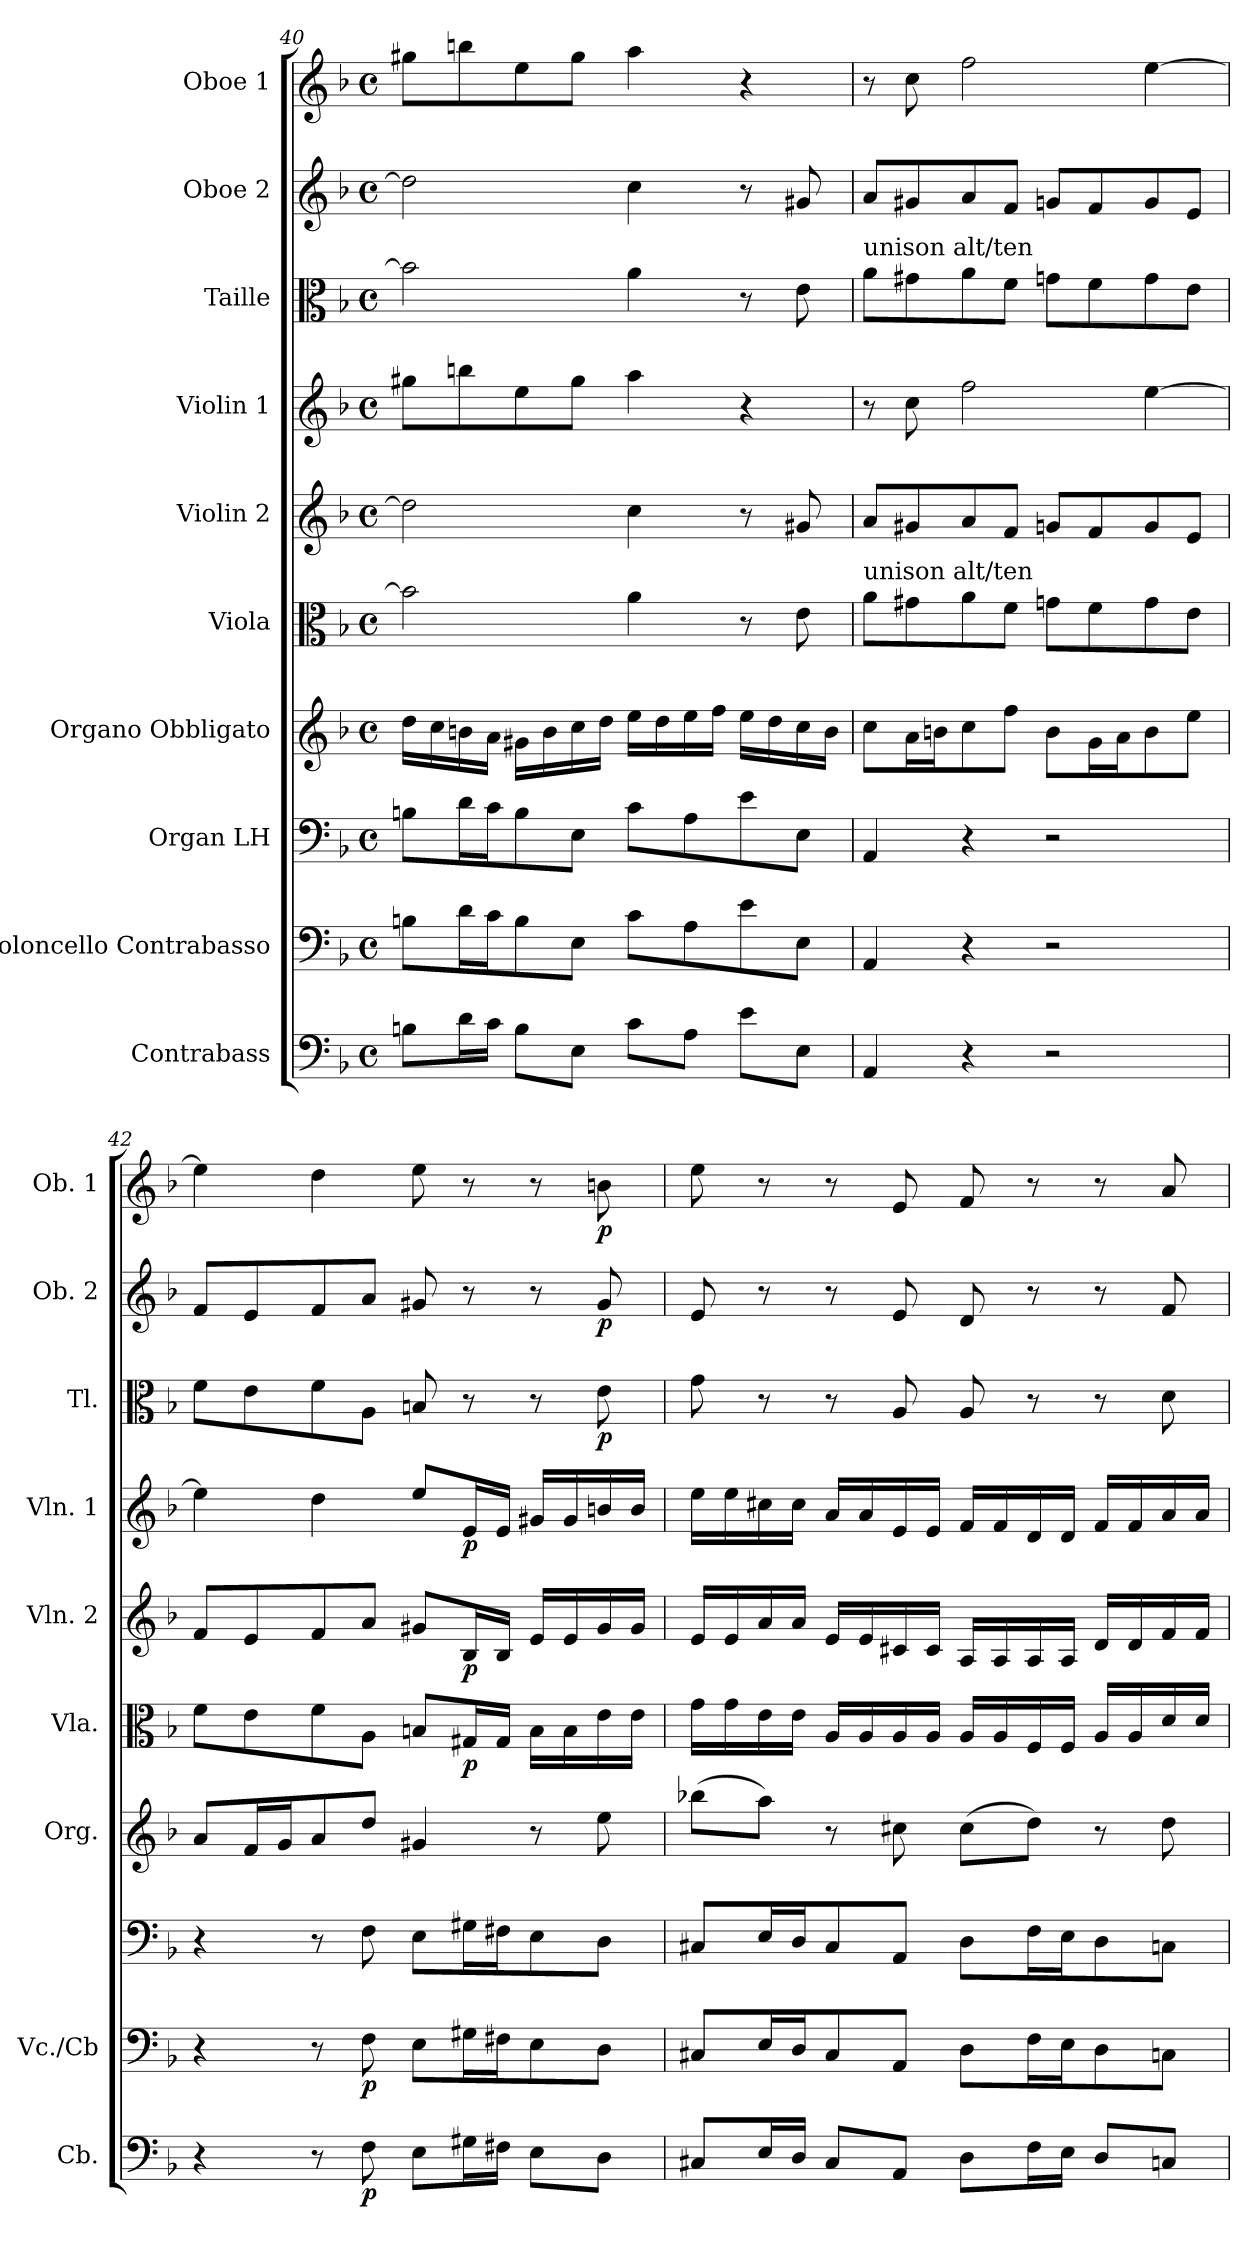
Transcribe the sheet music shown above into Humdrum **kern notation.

**kern	**dynam	**kern	**dynam	**kern	**kern	**kern	**dynam	**kern	**dynam	**kern	**dynam	**kern	**dynam	**kern	**dynam	**kern	**dynam
*part10	*part10	*part9	*part9	*part8	*part7	*part6	*part6	*part5	*part5	*part4	*part4	*part3	*part3	*part2	*part2	*part1	*part1
*staff10	*staff10	*staff9	*staff9	*staff8	*staff7	*staff6	*staff6	*staff5	*staff5	*staff4	*staff4	*staff3	*staff3	*staff2	*staff2	*staff1	*staff1
*I"Contrabass	*	*I"Violoncello Contrabasso	*	*I"Organ LH	*I"Organo Obbligato	*I"Viola	*	*I"Violin 2	*	*I"Violin 1	*	*I"Taille	*	*I"Oboe 2	*	*I"Oboe 1	*
*I'Cb.	*	*I'Vc./Cb	*	*	*I'Org.	*I'Vla.	*	*I'Vln. 2	*	*I'Vln. 1	*	*I'Tl.	*	*I'Ob. 2	*	*I'Ob. 1	*
*clefF4	*	*clefF4	*	*clefF4	*clefG2	*clefC3	*	*clefG2	*	*clefG2	*	*clefC3	*	*clefG2	*	*clefG2	*
*ITrd7c12	*	*	*	*	*	*	*	*	*	*	*	*	*	*	*	*	*
*k[b-]	*	*k[b-]	*	*k[b-]	*k[b-]	*k[b-]	*	*k[b-]	*	*k[b-]	*	*k[b-]	*	*k[b-]	*	*k[b-]	*
*M4/4	*	*M4/4	*	*M4/4	*M4/4	*M4/4	*	*M4/4	*	*M4/4	*	*M4/4	*	*M4/4	*	*M4/4	*
*met(c)	*	*met(c)	*	*met(c)	*met(c)	*met(c)	*	*met(c)	*	*met(c)	*	*met(c)	*	*met(c)	*	*met(c)	*
=40	=40	=40	=40	=40	=40	=40	=40	=40	=40	=40	=40	=40	=40	=40	=40	=40	=40
8BBn\L	.	8Bn\L	.	8Bn\L	16dd\LL	2b\]	.	2dd\]	.	8gg#X\L	.	2b\]	.	2dd\]	.	8gg#X\L	.
.	.	.	.	.	16cc\	.	.	.	.	.	.	.	.	.	.	.	.
16D\L	.	16d\L	.	16d\L	16bn\	.	.	.	.	8bbn\	.	.	.	.	.	8bbn\	.
16C\JJ	.	16c\J	.	16c\J	16a\JJ	.	.	.	.	.	.	.	.	.	.	.	.
8BB\L	.	8B\	.	8B\	16g#X\LL	.	.	.	.	8ee\	.	.	.	.	.	8ee\	.
.	.	.	.	.	16b\	.	.	.	.	.	.	.	.	.	.	.	.
8EE\J	.	8E\J	.	8E\J	16cc\	.	.	.	.	8gg#\J	.	.	.	.	.	8gg#\J	.
.	.	.	.	.	16dd\JJ	.	.	.	.	.	.	.	.	.	.	.	.
8C\L	.	8c\L	.	8c\L	16ee\LL	4a\	.	4cc\	.	4aa\	.	4a\	.	4cc\	.	4aa\	.
.	.	.	.	.	16dd\	.	.	.	.	.	.	.	.	.	.	.	.
8AA\J	.	8A\	.	8A\	16ee\	.	.	.	.	.	.	.	.	.	.	.	.
.	.	.	.	.	16ff\JJ	.	.	.	.	.	.	.	.	.	.	.	.
8E\L	.	8e\	.	8e\	16ee\LL	8r	.	8r	.	4r	.	8r	.	8r	.	4r	.
.	.	.	.	.	16dd\	.	.	.	.	.	.	.	.	.	.	.	.
8EE\J	.	8E\J	.	8E\J	16cc\	8e\	.	8g#X/	.	.	.	8e\	.	8g#X/	.	.	.
.	.	.	.	.	16b\JJ	.	.	.	.	.	.	.	.	.	.	.	.
!!LO:PB:g=z
=41	=41	=41	=41	=41	=41	=41	=41	=41	=41	=41	=41	=41	=41	=41	=41	=41	=41
!	!	!	!	!	!	!	!	!	!	!	!	!LO:TX:a:t=unison alt/ten	!	!	!	!	!
!	!	!	!	!	!	!LO:TX:a:t=unison alt/ten	!	!	!	!	!	!	!	!	!	!	!
4AAA/	.	4AA/	.	4AA/	8cc\L	8a\L	.	8a/L	.	8r	.	8a\L	.	8a/L	.	8r	.
.	.	.	.	.	16a\L	8g#X\	.	8g#X/	.	8cc\	.	8g#X\	.	8g#X/	.	8cc\	.
.	.	.	.	.	16bn\J	.	.	.	.	.	.	.	.	.	.	.	.
4r	.	4r	.	4r	8cc\	8a\	.	8a/	.	2ff\	.	8a\	.	8a/	.	2ff\	.
.	.	.	.	.	8ff\J	8f\J	.	8f/J	.	.	.	8f\J	.	8f/J	.	.	.
2r	.	2r	.	2r	8b\L	8gn\L	.	8gn/L	.	.	.	8gn\L	.	8gn/L	.	.	.
.	.	.	.	.	16g\L	8f\	.	8f/	.	.	.	8f\	.	8f/	.	.	.
.	.	.	.	.	16a\J	.	.	.	.	.	.	.	.	.	.	.	.
.	.	.	.	.	8b\	8g\	.	8g/	.	[4ee\	.	8g\	.	8g/	.	[4ee\	.
.	.	.	.	.	8ee\J	8e\J	.	8e/J	.	.	.	8e\J	.	8e/J	.	.	.
=42	=42	=42	=42	=42	=42	=42	=42	=42	=42	=42	=42	=42	=42	=42	=42	=42	=42
4r	.	4r	.	4r	8a/L	8f\L	.	8f/L	.	4ee\]	.	8f\L	.	8f/L	.	4ee\]	.
.	.	.	.	.	16f/L	8e\	.	8e/	.	.	.	8e\	.	8e/	.	.	.
.	.	.	.	.	16g/J	.	.	.	.	.	.	.	.	.	.	.	.
8r	.	8r	.	8r	8a/	8f\	.	8f/	.	4dd\	.	8f\	.	8f/	.	4dd\	.
!	!LO:DY:b	!	!LO:DY:b	!	!	!	!	!	!	!	!	!	!	!	!	!	!
8FF\	p	8F\	p	8F\	8dd/J	8A\J	.	8a/J	.	.	.	8A\J	.	8a/J	.	.	.
8EE\L	.	8E\L	.	8E\L	4g#X/	8Bn/L	.	8g#X/L	.	8ee/L	.	8Bn/	.	8g#X/	.	8ee\	.
!	!	!	!	!	!	!	!LO:DY:b	!	!LO:DY:b	!	!LO:DY:b	!	!	!	!	!	!
16GG#X\L	.	16G#X\L	.	16G#X\L	.	16G#X/L	p	16B-/L	p	16e/L	p	8r	.	8r	.	8r	.
16FF#X\JJ	.	16F#X\J	.	16F#X\J	.	16G#/JJ	.	16B-/JJ	.	16e/JJ	.	.	.	.	.	.	.
8EE\L	.	8E\	.	8E\	8r	16B\LL	.	16e/LL	.	16g#X/LL	.	8r	.	8r	.	8r	.
.	.	.	.	.	.	16B\	.	16e/	.	16g#/	.	.	.	.	.	.	.
!	!	!	!	!	!	!	!	!	!	!	!	!	!LO:DY:b	!	!LO:DY:b	!	!LO:DY:b
8DD\J	.	8D\J	.	8D\J	8ee\	16e\	.	16g#/	.	16bn/	.	8e\	p	8g#/	p	8bn\	p
.	.	.	.	.	.	16e\JJ	.	16g#/JJ	.	16b/JJ	.	.	.	.	.	.	.
!!LO:PB:g=z
=43	=43	=43	=43	=43	=43	=43	=43	=43	=43	=43	=43	=43	=43	=43	=43	=43	=43
8CC#X/L	.	8C#X/L	.	8C#X/L	(>8bb-X\L	16g\LL	.	16e/LL	.	16ee\LL	.	8g\	.	8e/	.	8ee\	.
.	.	.	.	.	.	16g\	.	16e/	.	16ee\	.	.	.	.	.	.	.
16EE/L	.	16E/L	.	16E/L	8aa\J)	16e\	.	16a/	.	16cc#X\	.	8r	.	8r	.	8r	.
16DD/JJ	.	16D/J	.	16D/J	.	16e\JJ	.	16a/JJ	.	16cc#\JJ	.	.	.	.	.	.	.
8CC#/L	.	8C#/	.	8C#/	8r	16A/LL	.	16e/LL	.	16a/LL	.	8r	.	8r	.	8r	.
.	.	.	.	.	.	16A/	.	16e/	.	16a/	.	.	.	.	.	.	.
8AAA/J	.	8AA/J	.	8AA/J	8cc#X\	16A/	.	16c#X/	.	16e/	.	8A/	.	8e/	.	8e/	.
.	.	.	.	.	.	16A/JJ	.	16c#/JJ	.	16e/JJ	.	.	.	.	.	.	.
8DD\L	.	8D\L	.	8D\L	(>8cc#\L	16A/LL	.	16A/LL	.	16f/LL	.	8A/	.	8d/	.	8f/	.
.	.	.	.	.	.	16A/	.	16A/	.	16f/	.	.	.	.	.	.	.
16FF\L	.	16F\L	.	16F\L	8dd\J)	16F/	.	16A/	.	16d/	.	8r	.	8r	.	8r	.
16EE\JJ	.	16E\J	.	16E\J	.	16F/JJ	.	16A/JJ	.	16d/JJ	.	.	.	.	.	.	.
8DD/L	.	8D\	.	8D\	8r	16A/LL	.	16d/LL	.	16f/LL	.	8r	.	8r	.	8r	.
.	.	.	.	.	.	16A/	.	16d/	.	16f/	.	.	.	.	.	.	.
8CCn/J	.	8Cn\J	.	8Cn\J	8dd\	16d/	.	16f/	.	16a/	.	8d\	.	8f/	.	8a/	.
.	.	.	.	.	.	16d/JJ	.	16f/JJ	.	16a/JJ	.	.	.	.	.	.	.
=	=	=	=	=	=	=	=	=	=	=	=	=	=	=	=	=	=
*-	*-	*-	*-	*-	*-	*-	*-	*-	*-	*-	*-	*-	*-	*-	*-	*-	*-
